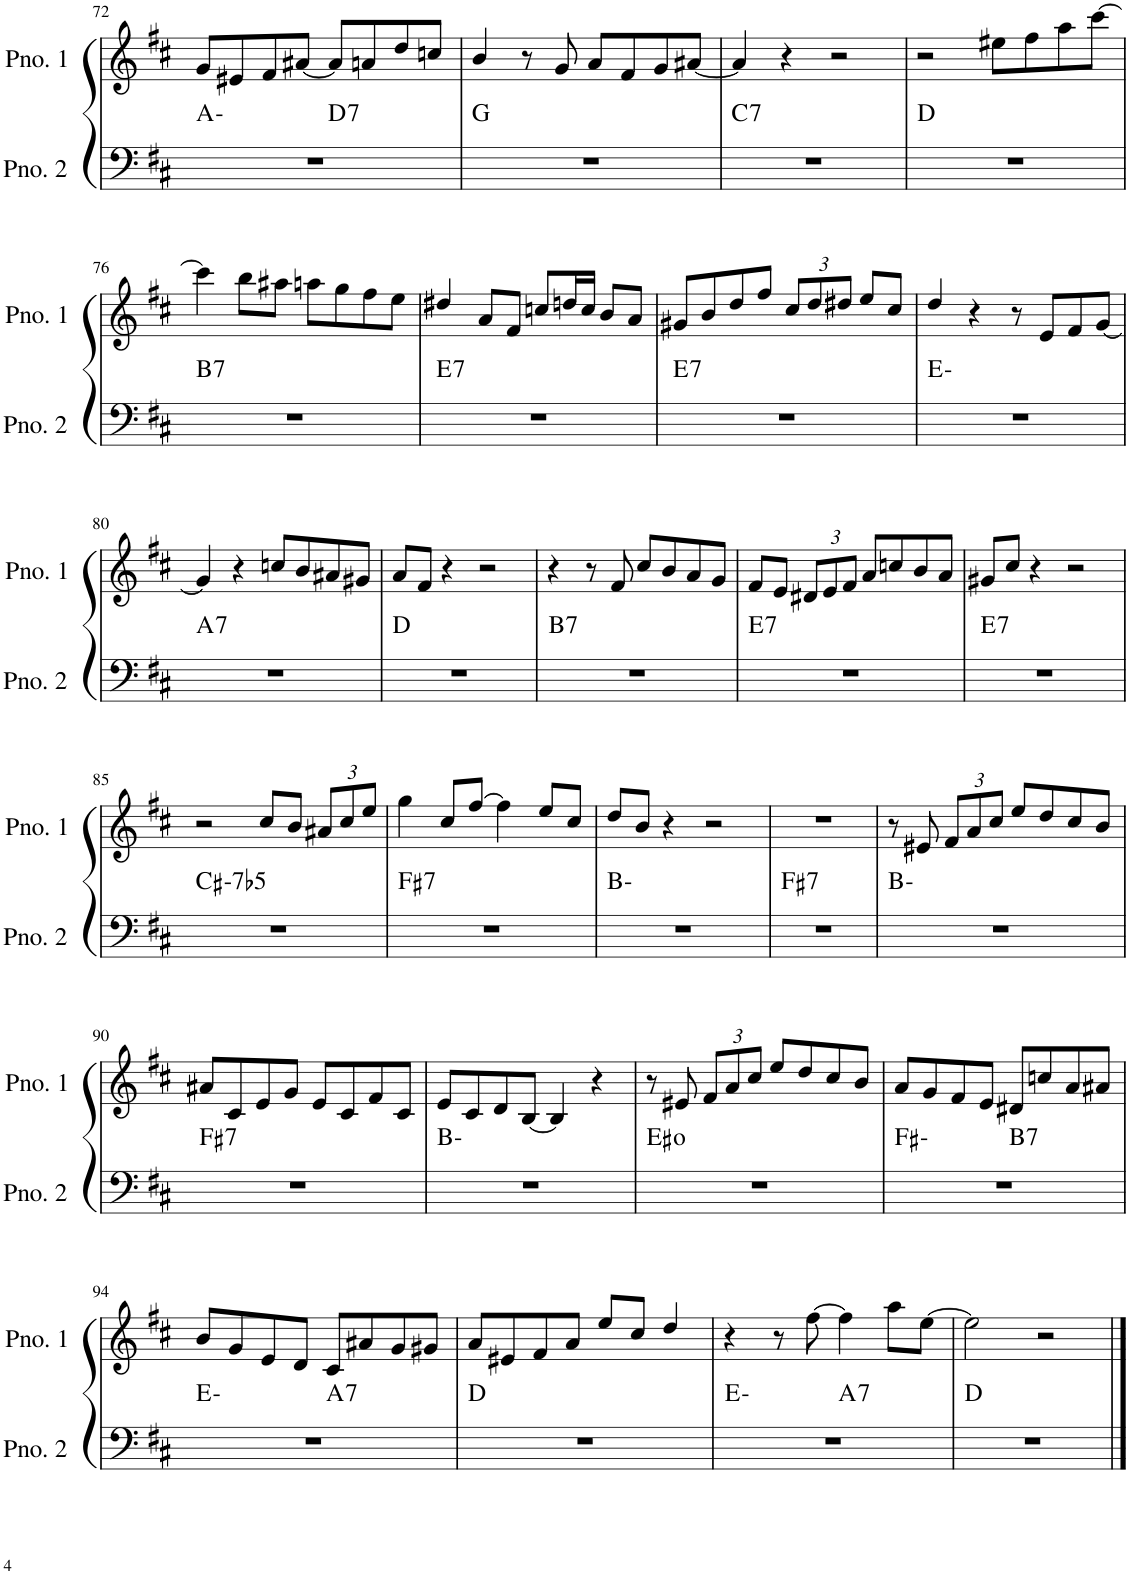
**kern	**harte	**kern
*part2	*part2	*part1
*staff2	*	*staff1
*I"ピアノ 2	*	*I"ピアノ 1
!!LO:PB:g=z
*clefF4	*	*clefG2
*k[f#c#]	*	*k[f#c#]
*M4/4	*	*M4/4
=72	=72	=72
*^	*	*
1r	2ryy	A:min	8g/L
.	.	.	8e#X/
.	.	.	8f#/
.	.	.	[8a#X/J
!	!	!LO:H:kt=7	!
.	2ryy	D:7	8a#/L]
.	.	.	8an/
.	.	.	8dd/
.	.	.	8ccn/J
*v	*v	*	*
=73	=73	=73
1r	G:maj	4b/
.	.	8r
.	.	8g/
.	.	8a/L
.	.	8f#/
.	.	8g/
.	.	[8a#X/J
=74	=74	=74
!	!LO:H:kt=7	!
1r	C:7	4a#/]
.	.	4r
.	.	2r
=75	=75	=75
1r	D:maj	2r
.	.	8ee#X\L
.	.	8ff#\
.	.	8aa\
.	.	[8ccc#\J
!!LO:LB:g=z
=76	=76	=76
!	!LO:H:kt=7	!
1r	B:7	4ccc#\]
.	.	8bb\L
.	.	8aa#X\J
.	.	8aan\L
.	.	8gg\
.	.	8ff#\
.	.	8ee\J
=77	=77	=77
!	!LO:H:kt=7	!
1r	E:7	4dd#X/
.	.	8a/L
.	.	8f#/J
.	.	8ccn/L
.	.	16ddn/L
.	.	16cc/JJ
.	.	8b/L
.	.	8a/J
=78	=78	=78
!	!LO:H:kt=7	!
1r	E:7	8g#X/L
.	.	8b/
.	.	8dd/
.	.	8ff#/J
*	*	*Xbrackettup
.	.	12cc#/L
.	.	12dd/
.	.	12dd#X/J
.	.	8ee/L
.	.	8cc#/J
=79	=79	=79
1r	E:min	4dd/
.	.	4r
.	.	8r
.	.	8e/L
.	.	8f#/
.	.	[8g/J
!!LO:LB:g=z
=80	=80	=80
!	!LO:H:kt=7	!
1r	A:7	4g/]
.	.	4r
.	.	8ccn/L
.	.	8b/
.	.	8a#X/
.	.	8g#X/J
=81	=81	=81
1r	D:maj	8a/L
.	.	8f#/J
.	.	4r
.	.	2r
=82	=82	=82
!	!LO:H:kt=7	!
1r	B:7	4r
.	.	8r
.	.	8f#/
.	.	8cc#/L
.	.	8b/
.	.	8a/
.	.	8g/J
=83	=83	=83
!	!LO:H:kt=7	!
1r	E:7	8f#/L
.	.	8e/J
.	.	12d#X/L
.	.	12e/
.	.	12f#/J
.	.	8a/L
.	.	8ccn/
.	.	8b/
.	.	8a/J
=84	=84	=84
!	!LO:H:kt=7	!
1r	E:7	8g#X/L
.	.	8cc#/J
.	.	4r
.	.	2r
!!LO:LB:g=z
=85	=85	=85
!	!LO:H:kt=-7b5	!
1r	C#:hdim7	2r
.	.	8cc#/L
.	.	8b/J
.	.	12a#X/L
.	.	12cc#/
.	.	12ee/J
=86	=86	=86
!	!LO:H:kt=7	!
1r	F#:7	4gg\
.	.	8cc#/L
.	.	[8ff#/J
.	.	4ff#\]
.	.	8ee/L
.	.	8cc#/J
=87	=87	=87
1r	B:min	8dd/L
.	.	8b/J
.	.	4r
.	.	2r
=88	=88	=88
!	!LO:H:kt=7	!
1r	F#:7	1r
=89	=89	=89
1r	B:min	8r
.	.	8e#X/
.	.	12f#/L
.	.	12a/
.	.	12cc#/J
.	.	8ee/L
.	.	8dd/
.	.	8cc#/
.	.	8b/J
!!LO:LB:g=z
=90	=90	=90
!	!LO:H:kt=7	!
1r	F#:7	8a#X/L
.	.	8c#/
.	.	8e/
.	.	8g/J
.	.	8e/L
.	.	8c#/
.	.	8f#/
.	.	8c#/J
=91	=91	=91
1r	B:min	8e/L
.	.	8c#/
.	.	8d/
.	.	[8B/J
.	.	4B/]
.	.	4r
=92	=92	=92
1r	E#:dim	8r
.	.	8e#X/
.	.	12f#/L
.	.	12a/
.	.	12cc#/J
.	.	8ee/L
.	.	8dd/
.	.	8cc#/
.	.	8b/J
=93	=93	=93
*^	*	*
1r	2ryy	F#:min	8a/L
.	.	.	8g/
.	.	.	8f#/
.	.	.	8e/J
!	!	!LO:H:kt=7	!
.	2ryy	B:7	8d#X/L
.	.	.	8ccn/
.	.	.	8a/
.	.	.	8a#X/J
!!LO:LB:g=z
=94	=94	=94	=94
1r	2ryy	E:min	8b/L
.	.	.	8g/
.	.	.	8e/
.	.	.	8d/J
!	!	!LO:H:kt=7	!
.	2ryy	A:7	8c#/L
.	.	.	8a#X/
.	.	.	8g/
.	.	.	8g#X/J
*v	*v	*	*
=95	=95	=95
1r	D:maj	8a/L
.	.	8e#X/
.	.	8f#/
.	.	8a/J
.	.	8ee/L
.	.	8cc#/J
.	.	4dd/
=96	=96	=96
*^	*	*
1r	2ryy	E:min	4r
.	.	.	8r
.	.	.	[8ff#\
!	!	!LO:H:kt=7	!
.	2ryy	A:7	4ff#\]
.	.	.	8aa\L
.	.	.	[8ee\J
*v	*v	*	*
=97	=97	=97
1r	D:maj	2ee\]
.	.	2r
==	==	==
*-	*-	*-
